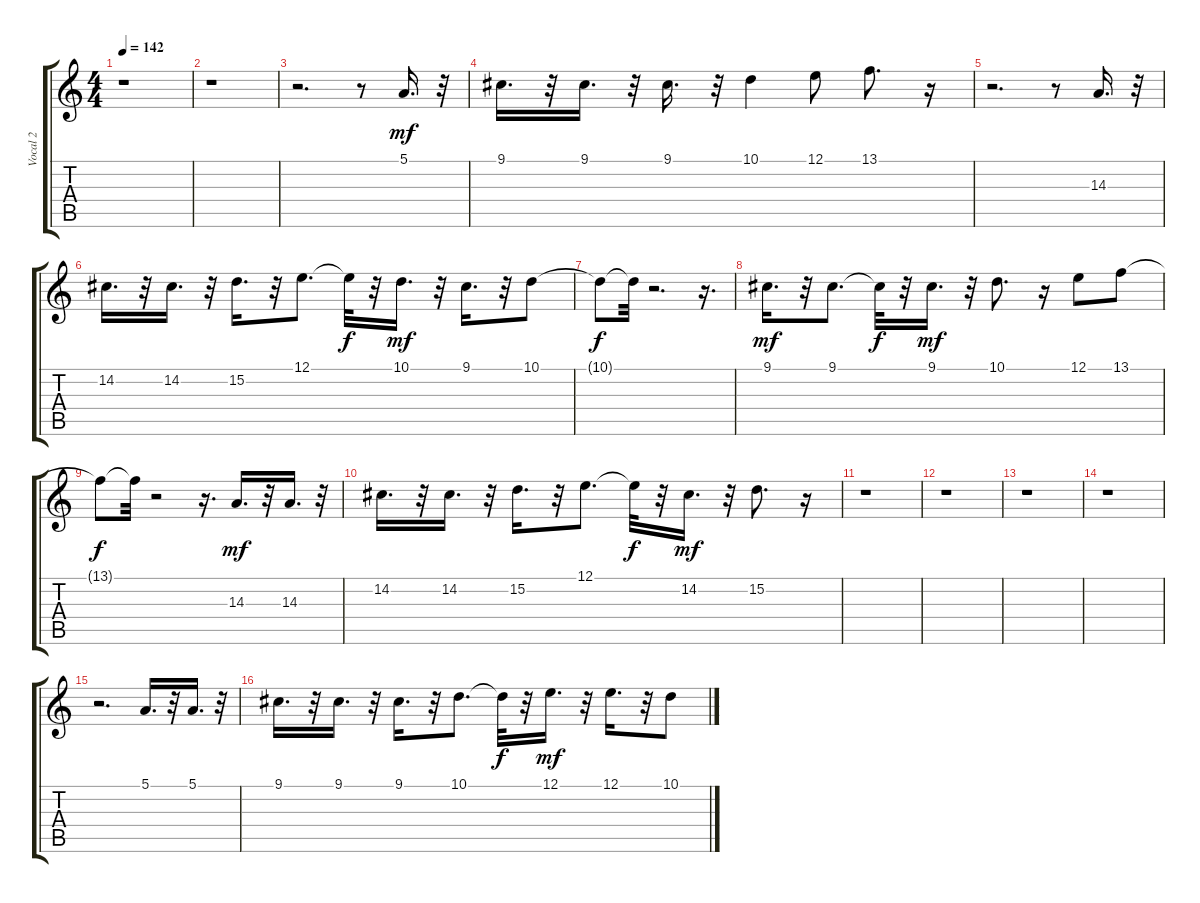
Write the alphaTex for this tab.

\track ("Vocal 2" "Vocal 2") {instrument synthvoice}
\staff {score tabs}
\tuning (E4 B3 G3 D3 A2 E2) {hide}
\ts (4 4)
\tempo 142
\clef g2
\ks c
r.1{dy f} |
r.1 |
r.2{d} r.8 5.1.16{d dy mf} r.32 |
9.1.16{d} r.32 9.1.16{d} r.32 9.1.16{d} r.32 10.1.4 12.1.8 13.1.8{d} r.16 |
r.2{d} r.8 14.3.16{d} r.32 |
14.2.16{d} r.32 14.2.16{d} r.32 15.2.16{d} r.32 12.1.8{d} 12.1{t}.32{dy f} r.32 10.1.16{d dy mf} r.32 9.1.16{d} r.32 10.1.8 |
10.1{t}.8{dy f} 10.1{t}.32 r.2{d} r.16{d} |
9.1.16{d dy mf} r.32 9.1.8{d} 9.1{t}.32{dy f} r.32 9.1.16{d dy mf} r.32 10.1.8{d} r.16 12.1.8 13.1.8 |
13.1{t}.8{dy f} 13.1{t}.32 r.2 r.16{d} 14.3.16{d dy mf} r.32 14.3.16{d} r.32 |
14.2.16{d} r.32 14.2.16{d} r.32 15.2.16{d} r.32 12.1.8{d} 12.1{t}.32{dy f} r.32 14.2.16{d dy mf} r.32 15.2.8{d} r.16 |
r.1 |
r.1 |
r.1 |
r.1 |
r.2{d} 5.1.16{d} r.32 5.1.16{d} r.32 |
9.1.16{d} r.32 9.1.16{d} r.32 9.1.16{d} r.32 10.1.8{d} 10.1{t}.32{dy f} r.32 12.1.16{d dy mf} r.32 12.1.16{d} r.32 10.1.8
